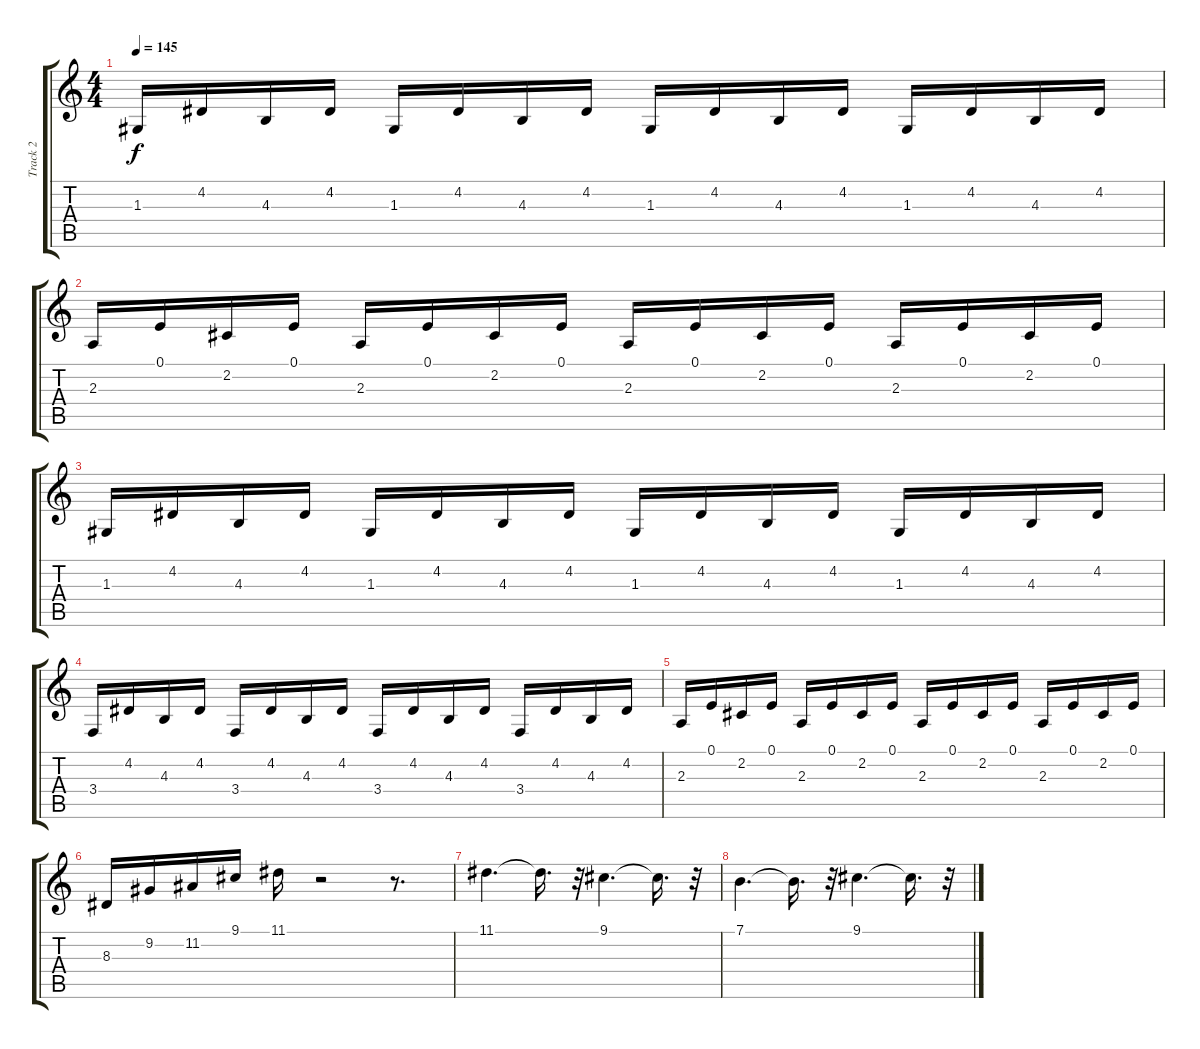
\track ("Track 2" "Track 2") {instrument lead1square}
\staff {score tabs}
\tuning (E4 B3 G3 D3 A2 E2) {hide}
\ts (4 4)
\tempo 145
\clef g2
\ks c
1.3.16{dy f} 4.2.16 4.3.16 4.2.16 1.3.16 4.2.16 4.3.16 4.2.16 1.3.16 4.2.16 4.3.16 4.2.16 1.3.16 4.2.16 4.3.16 4.2.16 |
2.3.16 0.1.16 2.2.16 0.1.16 2.3.16 0.1.16 2.2.16 0.1.16 2.3.16 0.1.16 2.2.16 0.1.16 2.3.16 0.1.16 2.2.16 0.1.16 |
1.3.16 4.2.16 4.3.16 4.2.16 1.3.16 4.2.16 4.3.16 4.2.16 1.3.16 4.2.16 4.3.16 4.2.16 1.3.16 4.2.16 4.3.16 4.2.16 |
3.4.16 4.2.16 4.3.16 4.2.16 3.4.16 4.2.16 4.3.16 4.2.16 3.4.16 4.2.16 4.3.16 4.2.16 3.4.16 4.2.16 4.3.16 4.2.16 |
2.3.16 0.1.16 2.2.16 0.1.16 2.3.16 0.1.16 2.2.16 0.1.16 2.3.16 0.1.16 2.2.16 0.1.16 2.3.16 0.1.16 2.2.16 0.1.16 |
8.3.16 9.2.16 11.2.16 9.1.16 11.1.16 r.2 r.8{d} |
11.1.4{d} 11.1{t}.16{d} r.32 9.1.4{d} 9.1{t}.16{d} r.32 |
7.1.4{d} 7.1{t}.16{d} r.32 9.1.4{d} 9.1{t}.16{d} r.32
